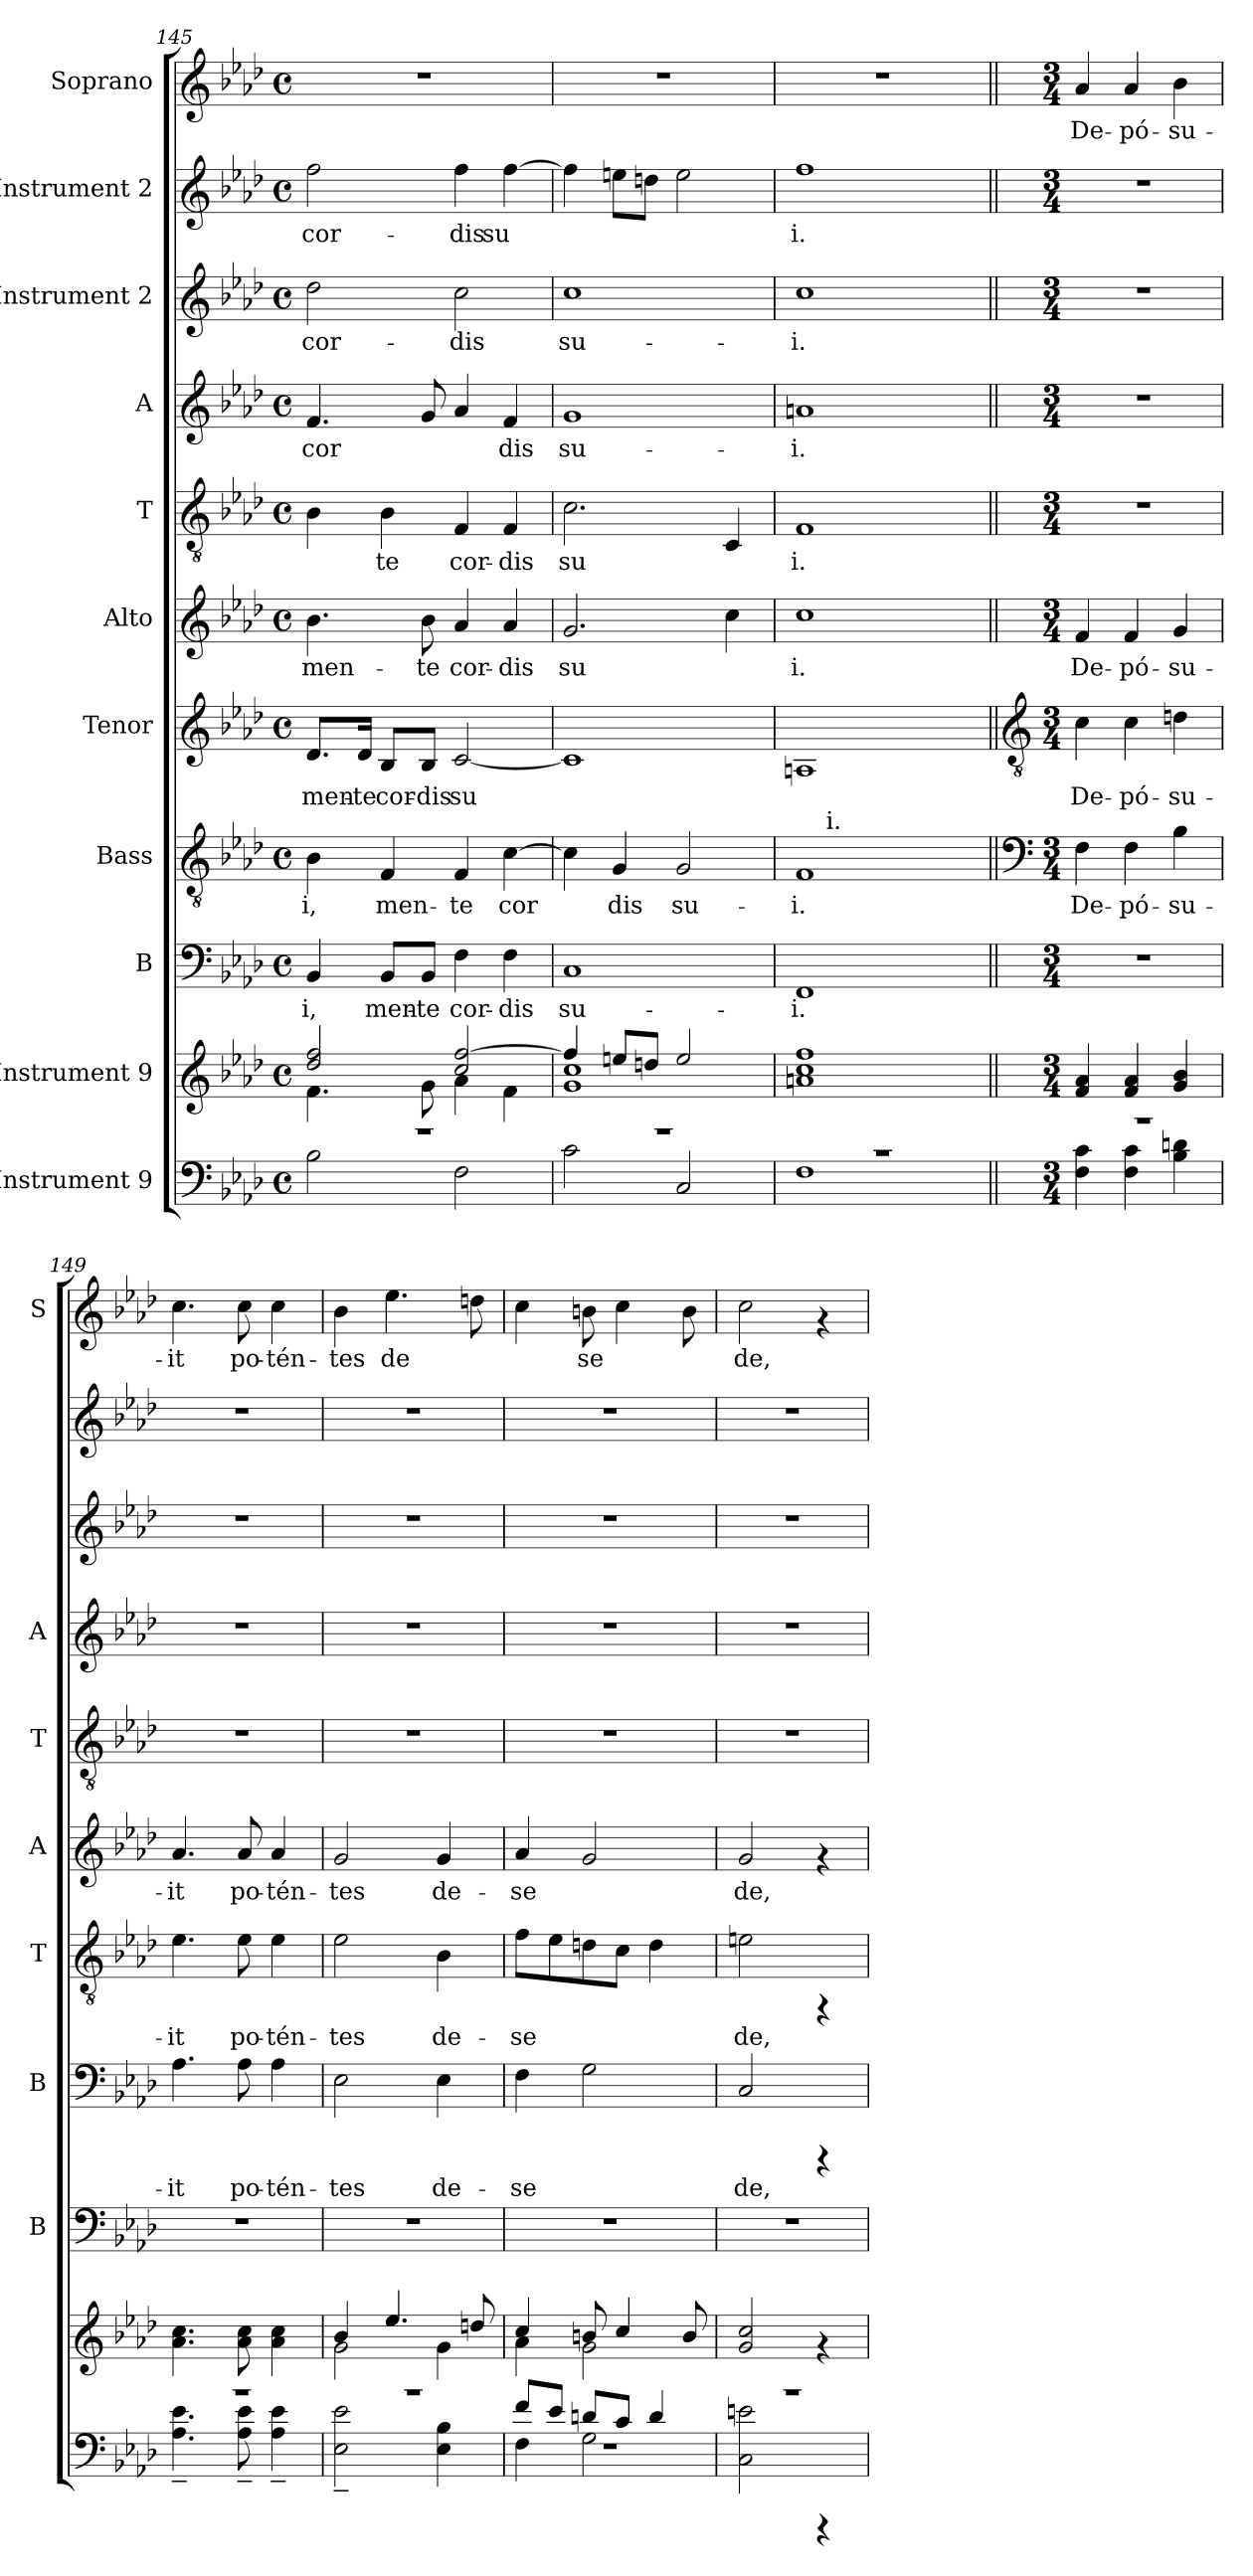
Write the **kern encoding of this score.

**kern	**kern	**kern	**text	**kern	**text	**kern	**text	**kern	**text	**kern	**text	**kern	**text	**kern	**text	**kern	**text	**kern	**text
*part11	*part10	*part9	*part9	*part8	*part8	*part7	*part7	*part6	*part6	*part5	*part5	*part4	*part4	*part3	*part3	*part2	*part2	*part1	*part1
*staff11	*staff10	*staff9	*staff9	*staff8	*staff8	*staff7	*staff7	*staff6	*staff6	*staff5	*staff5	*staff4	*staff4	*staff3	*staff3	*staff2	*staff2	*staff1	*staff1
*I"Instrument 9	*I"Instrument 9	*I"B	*	*I"Bass	*	*I"Tenor	*	*I"Alto	*	*I"T	*	*I"A	*	*I"Instrument 2	*	*I"Instrument 2	*	*I"Soprano	*
*	*	*I'B	*	*I'B	*	*I'T	*	*I'A	*	*I'T	*	*I'A	*	*	*	*	*	*I'S	*
!!LO:PB:g=z
*clefF4	*clefG2	*clefF4	*	*clefGv2	*	*clefG2	*	*clefG2	*	*clefGv2	*	*clefG2	*	*clefG2	*	*clefG2	*	*clefG2	*
*k[b-e-a-d-]	*k[b-e-a-d-]	*k[b-e-a-d-]	*	*k[b-e-a-d-]	*	*k[b-e-a-d-]	*	*k[b-e-a-d-]	*	*k[b-e-a-d-]	*	*k[b-e-a-d-]	*	*k[b-e-a-d-]	*	*k[b-e-a-d-]	*	*k[b-e-a-d-]	*
*A-:	*A-:	*A-:	*	*A-:	*	*A-:	*	*A-:	*	*A-:	*	*A-:	*	*A-:	*	*A-:	*	*A-:	*
*M4/4	*M4/4	*M4/4	*	*M4/4	*	*M4/4	*	*M4/4	*	*M4/4	*	*M4/4	*	*M4/4	*	*M4/4	*	*M4/4	*
*met(c)	*met(c)	*met(c)	*	*met(c)	*	*met(c)	*	*met(c)	*	*met(c)	*	*met(c)	*	*met(c)	*	*met(c)	*	*met(c)	*
=145	=145	=145	=145	=145	=145	=145	=145	=145	=145	=145	=145	=145	=145	=145	=145	=145	=145	=145	=145
*^	*^	*	*	*	*	*	*	*	*	*	*	*	*	*	*	*	*	*	*
!	!	!	!	!	!LO:LY:b:cj	!	!LO:LY:b:cj	!	!LO:LY:b:cj	!	!LO:LY:b:cj	!	!LO:LY:b:cj	!	!LO:LY:b:cj	!	!LO:LY:b:cj	!	!LO:LY:b:cj	!	!
1r	2B-\	2dd-/ 2ff/	4.f\	4BB-/	-i,	4B-\	-i,	8.d-/L	men-	4.b-\	men-	4B-\	--	4.f/	cor-	2dd-\	cor-	2ff\	cor-	1r	.
!	!	!	!	!	!	!	!	!	!LO:LY:b:cj	!	!	!	!	!	!	!	!	!	!	!	!
.	.	.	.	.	.	.	.	16d-/J	-te	.	.	.	.	.	.	.	.	.	.	.	.
!	!	!	!	!	!LO:LY:b:cj	!	!LO:LY:b:cj	!	!LO:LY:b:cj	!	!	!	!LO:LY:b:cj	!	!	!	!	!	!	!	!
.	.	.	.	8BB-/L	men-	4F/	men-	8B-/L	cor-	.	.	4B-\	-te	.	.	.	.	.	.	.	.
!	!	!	!	!	!LO:LY:b:cj	!	!	!	!LO:LY:b:cj	!	!LO:LY:b:cj	!	!	!	!LO:LY:b:cj	!	!	!	!	!	!
.	.	.	8g\	8BB-/J	-te	.	.	8B-/J	-dis	8b-\	-te	.	.	8g/	--	.	.	.	.	.	.
!	!	!	!	!	!LO:LY:b:cj	!	!LO:LY:b:cj	!	!LO:LY:b:cj	!	!LO:LY:b:cj	!	!LO:LY:b:cj	!	!LO:LY:b:cj	!	!LO:LY:b:cj	!	!LO:LY:b:cj	!	!
.	2F\	[>2ff/ 2cc/	4a-\	4F\	cor-	4F/	-te	[<2c/	su-	4a-/	cor-	4F/	cor-	4a-/	--	2cc\	-dis	4ff\	-dis	.	.
!	!	!	!	!	!LO:LY:b:cj	!	!LO:LY:b:cj	!	!	!	!LO:LY:b:cj	!	!LO:LY:b:cj	!	!LO:LY:b:cj	!	!	!	!LO:LY:b:cj	!	!
.	.	.	4f\	4F\	-dis	[>4c\	cor-	.	.	4a-/	-dis	4F/	-dis	4f/	-dis	.	.	[>4ff\	su-	.	.
=146	=146	=146	=146	=146	=146	=146	=146	=146	=146	=146	=146	=146	=146	=146	=146	=146	=146	=146	=146	=146	=146
!	!	!	!	!	!LO:LY:b:cj	!	!LO:LY:b:cj	!	!LO:LY:b:cj	!	!LO:LY:b:cj	!	!LO:LY:b:cj	!	!LO:LY:b:cj	!	!LO:LY:b:cj	!	!LO:LY:b:cj	!	!
1r	2c\	4ff/]	1cc 1g	1C	su-	4c\]	--	1c]	--	2.g/	su-	2.c\	su-	1g	su-	1cc	su-	4ff\]	--	1r	.
!	!	!	!	!	!	!	!LO:LY:b:cj	!	!	!	!	!	!	!	!	!	!	!	!LO:LY:b:cj	!	!
.	.	8een/L	.	.	.	4G/	-dis	.	.	.	.	.	.	.	.	.	.	8een\L	--	.	.
!	!	!	!	!	!	!	!	!	!	!	!	!	!	!	!	!	!	!	!LO:LY:b:cj	!	!
.	.	8ddn/J	.	.	.	.	.	.	.	.	.	.	.	.	.	.	.	8ddn\J	--	.	.
!	!	!	!	!	!	!	!LO:LY:b:cj	!	!	!	!	!	!	!	!	!	!	!	!LO:LY:b:cj	!	!
.	2C/	2ee/	.	.	.	2G/	su-	.	.	.	.	.	.	.	.	.	.	2ee\	--	.	.
!	!	!	!	!	!	!	!	!	!	!	!LO:LY:b:cj	!	!LO:LY:b:cj	!	!	!	!	!	!	!	!
.	.	.	.	.	.	.	.	.	.	4cc\	--	4C/	--	.	.	.	.	.	.	.	.
*	*	*v	*v	*	*	*	*	*	*	*	*	*	*	*	*	*	*	*	*	*	*
=147	=147	=147	=147	=147	=147	=147	=147	=147	=147	=147	=147	=147	=147	=147	=147	=147	=147	=147	=147	=147
!	!	!	!	!LO:LY:b:cj	!	!LO:LY:b:cj	!	!LO:LY:b:cj	!	!LO:LY:b:cj	!	!LO:LY:b:cj	!	!LO:LY:b:cj	!	!LO:LY:b:cj	!	!LO:LY:b:cj	!	!
*	*	*	*	*	*^	*	*	*	*	*	*	*	*	*	*	*	*	*	*	*
1r	1F	1cc 1an 1ff	1FF	-i.	1F	16..ryy	-i.	1An	--	1cc	-i.	1F	-i.	1an	-i.	1cc	-i.	1ff	-i.	1r	.
!	!	!	!	!	!	!LO:TX:a:t=i.	!	!	!	!	!	!	!	!	!	!	!	!	!	!	!
.	.	.	.	.	.	2ryy	.	.	.	.	.	.	.	.	.	.	.	.	.	.	.
.	.	.	.	.	.	4ryy	.	.	.	.	.	.	.	.	.	.	.	.	.	.	.
.	.	.	.	.	.	8ryy	.	.	.	.	.	.	.	.	.	.	.	.	.	.	.
.	.	.	.	.	.	64ryy	.	.	.	.	.	.	.	.	.	.	.	.	.	.	.
*	*	*	*	*	*v	*v	*	*	*	*	*	*	*	*	*	*	*	*	*	*	*
!!LO:PB:g=z
=148||	=148||	=148||	=148||	=148||	=148||	=148||	=148||	=148||	=148||	=148||	=148||	=148||	=148||	=148||	=148||	=148||	=148||	=148||	=148||	=148||
*	*	*	*	*	*clefF4	*	*clefGv2	*	*	*	*	*	*	*	*	*	*	*	*	*
*M3/4	*	*M3/4	*M3/4	*	*M3/4	*	*M3/4	*	*M3/4	*	*M3/4	*	*M3/4	*	*M3/4	*	*M3/4	*	*M3/4	*
*	*	*	*	*	*^	*	*	*	*	*	*	*	*	*	*	*	*	*	*	*
!	!	!	!	!	!	!	!LO:LY:b:cj	!	!LO:LY:b:cj	!	!LO:LY:b:cj	!	!	!	!	!	!	!	!	!	!LO:LY:b:cj
*	*	*	*	*	*v	*v	*	*	*	*	*	*	*	*	*	*	*	*	*	*	*
2.r	4c\ 4F\	4a-/ 4f/	2.r	.	4F\	De-	4c\	-De-	4f/	De-	2.r	.	2.r	.	2.r	.	2.r	.	4a-/	De-
!	!	!	!	!	!	!LO:LY:b:cj	!	!LO:LY:b:cj	!	!LO:LY:b:cj	!	!	!	!	!	!	!	!	!	!LO:LY:b:cj
.	4c\ 4F\	4f/ 4a-/	.	.	4F\	-pó-	4c\	-pó-	4f/	-pó-	.	.	.	.	.	.	.	.	4a-/	-pó-
!	!	!	!	!	!	!LO:LY:b:cj	!	!LO:LY:b:cj	!	!LO:LY:b:cj	!	!	!	!	!	!	!	!	!	!LO:LY:b:cj
.	4dn\ 4B-\	4b-/ 4g/	.	.	4B-\	-su-	4dn\	-su-	4g/	-su-	.	.	.	.	.	.	.	.	4b-\	-su-
=149	=149	=149	=149	=149	=149	=149	=149	=149	=149	=149	=149	=149	=149	=149	=149	=149	=149	=149	=149	=149
!	!	!	!	!	!	!LO:LY:b:cj	!	!LO:LY:b:cj	!	!LO:LY:b:cj	!	!	!	!	!	!	!	!	!	!LO:LY:b:cj
2.r	4.A-\~> 4.e-\~>	4.cc\ 4.a-\	2.r	.	4.A-\	-it	4.e-\	-it	4.a-/	-it	2.r	.	2.r	.	2.r	.	2.r	.	4.cc\	-it
!	!	!	!	!	!	!LO:LY:b:cj	!	!LO:LY:b:cj	!	!LO:LY:b:cj	!	!	!	!	!	!	!	!	!	!LO:LY:b:cj
.	8e-\~> 8A-\~>	8a-\ 8cc\	.	.	8A-\	po-	8e-\	po-	8a-/	po-	.	.	.	.	.	.	.	.	8cc\	po-
!	!	!	!	!	!	!LO:LY:b:cj	!	!LO:LY:b:cj	!	!LO:LY:b:cj	!	!	!	!	!	!	!	!	!	!LO:LY:b:cj
.	4e-\~> 4A-\~>	4a-\ 4cc\	.	.	4A-\	-tén-	4e-\	-tén-	4a-/	-tén-	.	.	.	.	.	.	.	.	4cc\	-tén-
=150	=150	=150	=150	=150	=150	=150	=150	=150	=150	=150	=150	=150	=150	=150	=150	=150	=150	=150	=150	=150
*	*	*^	*	*	*	*	*	*	*	*	*	*	*	*	*	*	*	*	*	*
!	!	!	!	!	!	!	!LO:LY:b:cj	!	!LO:LY:b:cj	!	!LO:LY:b:cj	!	!	!	!	!	!	!	!	!	!LO:LY:b:cj
2.r	2e-\~> 2E-\~>	4b-/	2g\	2.r	.	2E-\	-tes	2e-\	-tes	2g/	-tes	2.r	.	2.r	.	2.r	.	2.r	.	4b-\	-tes
!	!	!	!	!	!	!	!	!	!	!	!	!	!	!	!	!	!	!	!	!	!LO:LY:b:cj
.	.	4.ee-/	.	.	.	.	.	.	.	.	.	.	.	.	.	.	.	.	.	4.ee-\	de-
!	!	!	!	!	!	!	!LO:LY:b:cj	!	!LO:LY:b:cj	!	!LO:LY:b:cj	!	!	!	!	!	!	!	!	!	!
.	4E-\ 4B-\	.	4g\	.	.	4E-\	de-	4B-\	de-	4g/	de-	.	.	.	.	.	.	.	.	.	.
!	!	!	!	!	!	!	!	!	!	!	!	!	!	!	!	!	!	!	!	!	!LO:LY:b:cj
.	.	8ddn/	.	.	.	.	.	.	.	.	.	.	.	.	.	.	.	.	.	8ddn\	--
=151	=151	=151	=151	=151	=151	=151	=151	=151	=151	=151	=151	=151	=151	=151	=151	=151	=151	=151	=151	=151	=151
*	*^	*	*	*	*	*	*	*	*	*	*	*	*	*	*	*	*	*	*	*	*
!	!	!	!	!	!	!	!	!LO:LY:b:cj	!	!LO:LY:b:cj	!	!LO:LY:b:cj	!	!	!	!	!	!	!	!	!	!LO:LY:b:cj
2.r	8f/L	4F\	4cc/	4a-\	2.r	.	4F\	-se-	8f\L	-se-	4a-/	-se-	2.r	.	2.r	.	2.r	.	2.r	.	4cc\	--
!	!	!	!	!	!	!	!	!	!	!LO:LY:b:cj	!	!	!	!	!	!	!	!	!	!	!	!
.	8e-/J	.	.	.	.	.	.	.	8e-\	--	.	.	.	.	.	.	.	.	.	.	.	.
!	!	!	!	!	!	!	!	!LO:LY:b:cj	!	!LO:LY:b:cj	!	!LO:LY:b:cj	!	!	!	!	!	!	!	!	!	!LO:LY:b:cj
.	8dn/L	2G\	8bn/	2g\	.	.	2G\	--	8dn\	--	2g/	--	.	.	.	.	.	.	.	.	8bn\	-se-
!	!	!	!	!	!	!	!	!	!	!LO:LY:b:cj	!	!	!	!	!	!	!	!	!	!	!	!LO:LY:b:cj
.	8c/J	.	4cc/	.	.	.	.	.	8c\J	--	.	.	.	.	.	.	.	.	.	.	4cc\	--
!	!	!	!	!	!	!	!	!	!	!LO:LY:b:cj	!	!	!	!	!	!	!	!	!	!	!	!
.	4d/	.	.	.	.	.	.	.	4d\	--	.	.	.	.	.	.	.	.	.	.	.	.
!	!	!	!	!	!	!	!	!	!	!	!	!	!	!	!	!	!	!	!	!	!	!LO:LY:b:cj
.	.	.	8b/	.	.	.	.	.	.	.	.	.	.	.	.	.	.	.	.	.	8b\	--
*	*v	*v	*	*	*	*	*	*	*	*	*	*	*	*	*	*	*	*	*	*	*	*
*	*	*v	*v	*	*	*	*	*	*	*	*	*	*	*	*	*	*	*	*	*	*
!!LO:LB:g=z
=152	=152	=152	=152	=152	=152	=152	=152	=152	=152	=152	=152	=152	=152	=152	=152	=152	=152	=152	=152	=152
!	!	!	!	!	!	!LO:LY:b:cj	!	!LO:LY:b:cj	!	!LO:LY:b:cj	!	!	!	!	!	!	!	!	!	!LO:LY:b:cj
2.r	2C\ 2en\	2g/ 2cc/	2.r	.	2C/	-de,	2en\	-de,	2g/	-de,	2.r	.	2.r	.	2.r	.	2.r	.	2cc\	-de,
.	4rCCC	4rf	.	.	4rCCC	.	4rFF	.	4rf	.	.	.	.	.	.	.	.	.	4rf	.
*v	*v	*	*	*	*	*	*	*	*	*	*	*	*	*	*	*	*	*	*	*
=	=	=	=	=	=	=	=	=	=	=	=	=	=	=	=	=	=	=	=
*-	*-	*-	*-	*-	*-	*-	*-	*-	*-	*-	*-	*-	*-	*-	*-	*-	*-	*-	*-
